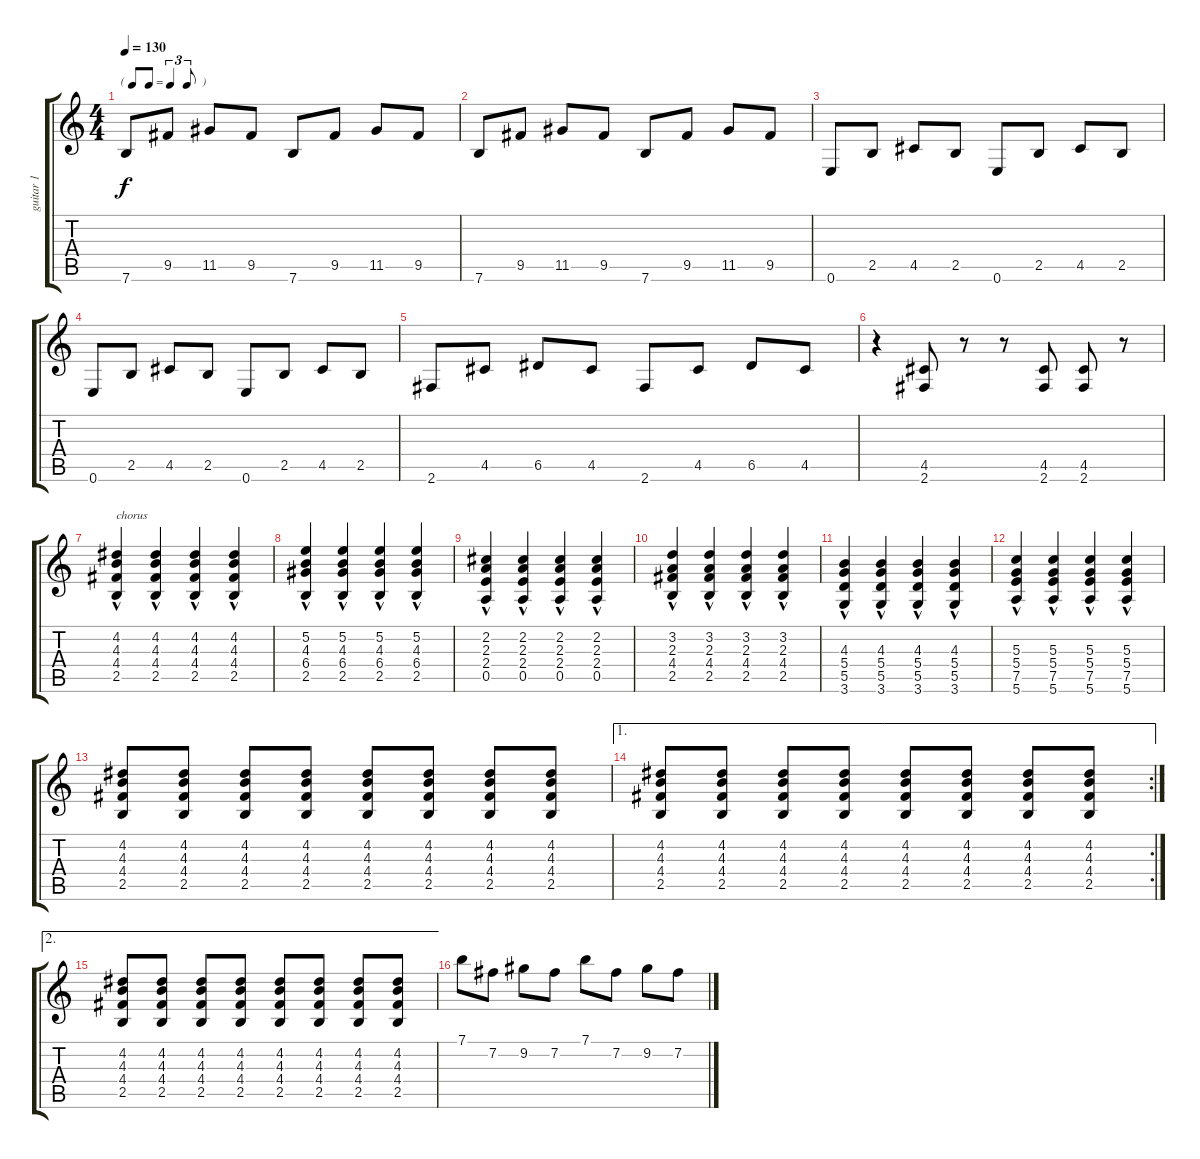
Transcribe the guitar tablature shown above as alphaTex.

\track ("guitar 1" "guitar 1") {instrument overdrivenguitar}
\staff {score tabs}
\tuning (E4 B3 G3 D3 A2 E2) {hide}
\ts (4 4)
\tf triplet8th
\tempo 130
\clef g2
\ks c
7.6.8{dy f} 9.5.8 11.5.8 9.5.8 7.6.8 9.5.8 11.5.8 9.5.8 |
7.6.8 9.5.8 11.5.8 9.5.8 7.6.8 9.5.8 11.5.8 9.5.8 |
0.6.8 2.5.8 4.5.8 2.5.8 0.6.8 2.5.8 4.5.8 2.5.8 |
0.6.8 2.5.8 4.5.8 2.5.8 0.6.8 2.5.8 4.5.8 2.5.8 |
2.6.8 4.5.8 6.5.8 4.5.8 2.6.8 4.5.8 6.5.8 4.5.8 |
r.4 (4.5 2.6).8 r.8 r.8 (4.5 2.6).8 (4.5 2.6).8 r.8 |
(4.2{hac} 4.3{hac} 4.4{hac} 2.5{hac}).4{txt "chorus"} (4.2{hac} 4.3{hac} 4.4{hac} 2.5{hac}).4 (4.2{hac} 4.3{hac} 4.4{hac} 2.5{hac}).4 (4.2{hac} 4.3{hac} 4.4{hac} 2.5{hac}).4 |
(5.2{hac} 4.3{hac} 6.4{hac} 2.5{hac}).4 (5.2{hac} 4.3{hac} 6.4{hac} 2.5{hac}).4 (5.2{hac} 4.3{hac} 6.4{hac} 2.5{hac}).4 (5.2{hac} 4.3{hac} 6.4{hac} 2.5{hac}).4 |
(2.2{hac} 2.3{hac} 2.4{hac} 0.5{hac}).4 (2.2{hac} 2.3{hac} 2.4{hac} 0.5{hac}).4 (2.2{hac} 2.3{hac} 2.4{hac} 0.5{hac}).4 (2.2{hac} 2.3{hac} 2.4{hac} 0.5{hac}).4 |
(3.2{hac} 2.3{hac} 4.4{hac} 2.5{hac}).4 (3.2{hac} 2.3{hac} 4.4{hac} 2.5{hac}).4 (3.2{hac} 2.3{hac} 4.4{hac} 2.5{hac}).4 (3.2{hac} 2.3{hac} 4.4{hac} 2.5{hac}).4 |
(4.3{hac} 5.4{hac} 5.5{hac} 3.6{hac}).4 (4.3{hac} 5.4{hac} 5.5{hac} 3.6{hac}).4 (4.3{hac} 5.4{hac} 5.5{hac} 3.6{hac}).4 (4.3{hac} 5.4{hac} 5.5{hac} 3.6{hac}).4 |
(5.3{hac} 5.4{hac} 7.5{hac} 5.6{hac}).4 (5.3{hac} 5.4{hac} 7.5{hac} 5.6{hac}).4 (5.3{hac} 5.4{hac} 7.5{hac} 5.6{hac}).4 (5.3{hac} 5.4{hac} 7.5{hac} 5.6{hac}).4 |
(4.2 4.3 4.4 2.5).8 (4.2 4.3 4.4 2.5).8 (4.2 4.3 4.4 2.5).8 (4.2 4.3 4.4 2.5).8 (4.2 4.3 4.4 2.5).8 (4.2 4.3 4.4 2.5).8 (4.2 4.3 4.4 2.5).8 (4.2 4.3 4.4 2.5).8 |
\ae 1
\rc 2
(4.2 4.3 4.4 2.5).8 (4.2 4.3 4.4 2.5).8 (4.2 4.3 4.4 2.5).8 (4.2 4.3 4.4 2.5).8 (4.2 4.3 4.4 2.5).8 (4.2 4.3 4.4 2.5).8 (4.2 4.3 4.4 2.5).8 (4.2 4.3 4.4 2.5).8 |
\ae 2
(4.2 4.3 4.4 2.5).8 (4.2 4.3 4.4 2.5).8 (4.2 4.3 4.4 2.5).8 (4.2 4.3 4.4 2.5).8 (4.2 4.3 4.4 2.5).8 (4.2 4.3 4.4 2.5).8 (4.2 4.3 4.4 2.5).8 (4.2 4.3 4.4 2.5).8 |
7.1.8 7.2.8 9.2.8 7.2.8 7.1.8 7.2.8 9.2.8 7.2.8
